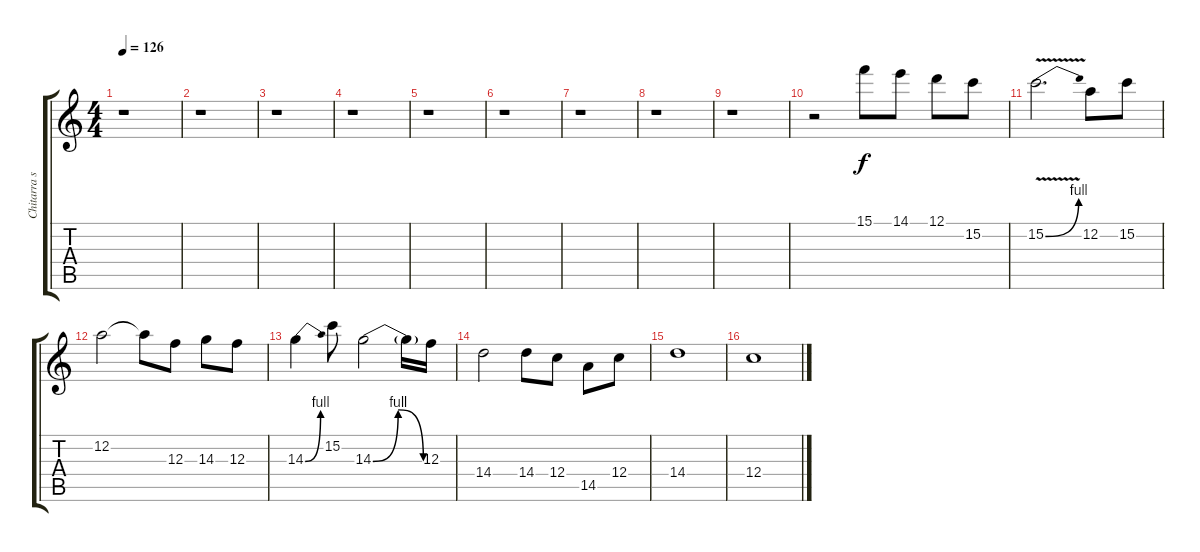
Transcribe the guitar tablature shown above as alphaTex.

\track ("Chitarra solista" "Chitarra s") {instrument overdrivenguitar}
\staff {score tabs}
\tuning (D4 A3 F3 C3 G2 D2) {hide}
\ts (4 4)
\tempo 126
\clef g2
\ks c
r.1{dy f} |
r.1 |
r.1 |
r.1 |
r.1 |
r.1 |
r.1 |
r.1 |
r.1 |
r.2{volume 8} 15.1.8 14.1.8 12.1.8 15.2.8 |
15.2{be (bend 0 0 60 4) v}.2{d} 12.2.8 15.2.8 |
12.2.2 12.2{t}.8 12.3.8 14.3.8 12.3.8 |
14.3{be (bend 0 0 60 4)}.4 15.2.8 14.3{be (bendrelease 0 0 15 4 50 4 60 0)}.2 14.3{t}.16 12.3.16 |
14.4.2 14.4.8 12.4.8 14.5.8 12.4.8 |
14.4.1 |
12.4.1
